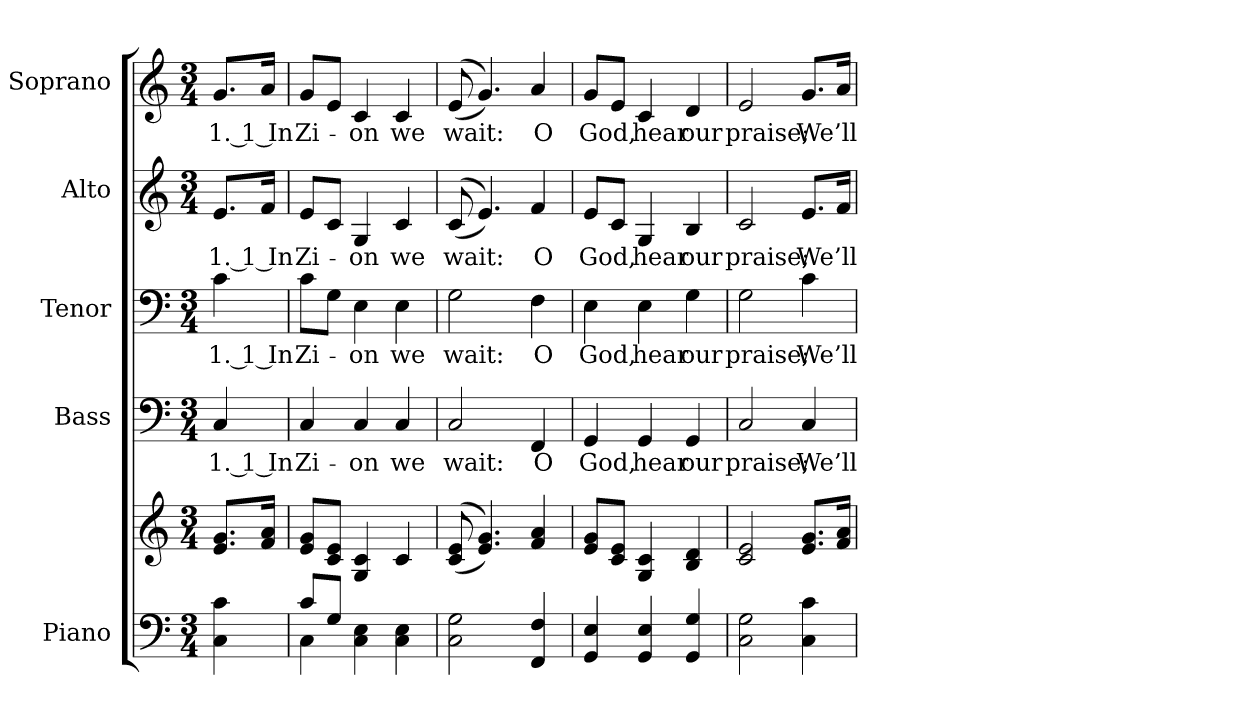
**kern	**kern	**kern	**text	**kern	**text	**kern	**text	**kern	**text
*part5	*part5	*part4	*part4	*part3	*part3	*part2	*part2	*part1	*part1
*staff6	*staff5	*staff4	*staff4	*staff3	*staff3	*staff2	*staff2	*staff1	*staff1
*I"Piano	*	*I"Bass	*	*I"Tenor	*	*I"Alto	*	*I"Soprano	*
*I'Pno.	*	*I'B.	*	*I'T.	*	*I'A.	*	*I'S.	*
!!LO:PB:g=z
*clefF4	*clefG2	*clefF4	*	*clefF4	*	*clefG2	*	*clefG2	*
*k[]	*k[]	*k[]	*	*k[]	*	*k[]	*	*k[]	*
*C:	*C:	*C:	*	*C:	*	*C:	*	*C:	*
*M3/4	*M3/4	*M3/4	*	*M3/4	*	*M3/4	*	*M3/4	*
*MM100	*MM100	*MM100	*	*MM100	*	*MM100	*	*MM100	*
=1	=1	=1	=1	=1	=1	=1	=1	=1	=1
!	!	!	!LO:LY:b:color=#000000	!	!	!	!	!	!
!	!	!	!	!	!LO:LY:b:color=#000000	!	!	!	!
!	!	!	!	!	!	!	!LO:LY:b:color=#000000	!	!
!	!	!	!	!	!	!	!	!	!LO:LY:b:color=#000000
4Ci\ 4ci	8.ei/ 8.giL	4Ci/	1. 1 In	4ci\	1. 1 In	8.ei/L	1. 1 In	8.gi/L	1. 1 In
.	16fi/ 16aiJk	.	.	.	.	16fi/Jk	.	16ai/Jk	.
=2	=2	=2	=2	=2	=2	=2	=2	=2	=2
*^	*	*	*	*	*	*	*	*	*
!	!	!	!	!LO:LY:b:color=#000000	!	!	!	!	!	!
!	!	!	!	!	!	!LO:LY:b:color=#000000	!	!	!	!
!	!	!	!	!	!	!	!	!LO:LY:b:color=#000000	!	!
!	!	!	!	!	!	!	!	!	!	!LO:LY:b:color=#000000
8ci/L	4Ci\	8ei/ 8giL	4Ci/	Zi-	8ci\L	Zi-	8ei/L	Zi-	8gi/L	Zi-
8Gi/J	.	8ci/ 8eiJ	.	.	8Gi\J	.	8ci/J	.	8ei/J	.
!	!	!	!	!LO:LY:b:color=#000000	!	!	!	!	!	!
!	!	!	!	!	!	!LO:LY:b:color=#000000	!	!	!	!
!	!	!	!	!	!	!	!	!LO:LY:b:color=#000000	!	!
!	!	!	!	!	!	!	!	!	!	!LO:LY:b:color=#000000
4Ci\ 4Ei	4ryy	4Gi/ 4ci	4Ci/	-on	4Ei\	-on	4Gi/	-on	4ci/	-on
!	!	!	!	!LO:LY:b:color=#000000	!	!	!	!	!	!
!	!	!	!	!	!	!LO:LY:b:color=#000000	!	!	!	!
!	!	!	!	!	!	!	!	!LO:LY:b:color=#000000	!	!
!	!	!	!	!	!	!	!	!	!	!LO:LY:b:color=#000000
4Ci\ 4Ei	4ryy	4ci/	4Ci/	we	4Ei\	we	4ci/	we	4ci/	we
*v	*v	*	*	*	*	*	*	*	*	*
=3	=3	=3	=3	=3	=3	=3	=3	=3	=3
*^	*	*	*	*	*	*	*	*	*
!	!	!	!	!LO:LY:b:color=#000000	!	!	!	!	!	!
*v	*v	*	*	*	*	*	*	*	*	*
*^	*	*	*	*	*	*	*	*	*
!	!	!	!	!	!	!LO:LY:b:color=#000000	!	!	!	!
*v	*v	*	*	*	*	*	*	*	*	*
*^	*	*	*	*	*	*	*	*	*
!	!	!	!	!	!	!	!	!LO:LY:b:color=#000000	!	!
*v	*v	*	*	*	*	*	*	*	*	*
*^	*	*	*	*	*	*	*	*	*
!	!	!	!	!	!	!	!	!	!	!LO:LY:b:color=#000000
*v	*v	*	*	*	*	*	*	*	*	*
2Ci\ 2Gi	((8ci/ 8ei	2Ci/	wait:	2Gi\	wait:	((8ci/	wait:	((8ei/	wait:
.	4.ei/ 4.gi))	.	.	.	.	4.ei/))	.	4.gi/))	.
!	!	!	!LO:LY:b:color=#000000	!	!	!	!	!	!
!	!	!	!	!	!LO:LY:b:color=#000000	!	!	!	!
!	!	!	!	!	!	!	!LO:LY:b:color=#000000	!	!
!	!	!	!	!	!	!	!	!	!LO:LY:b:color=#000000
4FFi/ 4Fi	4fi/ 4ai	4FFi/	O	4Fi\	O	4fi/	O	4ai/	O
=4	=4	=4	=4	=4	=4	=4	=4	=4	=4
!	!	!	!LO:LY:b:color=#000000	!	!	!	!	!	!
!	!	!	!	!	!LO:LY:b:color=#000000	!	!	!	!
!	!	!	!	!	!	!	!LO:LY:b:color=#000000	!	!
!	!	!	!	!	!	!	!	!	!LO:LY:b:color=#000000
4GGi/ 4Ei	8ei/ 8giL	4GGi/	God,	4Ei\	God,	8ei/L	God,	8gi/L	God,
.	8ci/ 8eiJ	.	.	.	.	8ci/J	.	8ei/J	.
!	!	!	!LO:LY:b:color=#000000	!	!	!	!	!	!
!	!	!	!	!	!LO:LY:b:color=#000000	!	!	!	!
!	!	!	!	!	!	!	!LO:LY:b:color=#000000	!	!
!	!	!	!	!	!	!	!	!	!LO:LY:b:color=#000000
4GGi/ 4Ei	4Gi/ 4ci	4GGi/	hear	4Ei\	hear	4Gi/	hear	4ci/	hear
!	!	!	!LO:LY:b:color=#000000	!	!	!	!	!	!
!	!	!	!	!	!LO:LY:b:color=#000000	!	!	!	!
!	!	!	!	!	!	!	!LO:LY:b:color=#000000	!	!
!	!	!	!	!	!	!	!	!	!LO:LY:b:color=#000000
4GGi/ 4Gi	4Bi/ 4di	4GGi/	our	4Gi\	our	4Bi/	our	4di/	our
=5	=5	=5	=5	=5	=5	=5	=5	=5	=5
!	!	!	!LO:LY:b:color=#000000	!	!	!	!	!	!
!	!	!	!	!	!LO:LY:b:color=#000000	!	!	!	!
!	!	!	!	!	!	!	!LO:LY:b:color=#000000	!	!
!	!	!	!	!	!	!	!	!	!LO:LY:b:color=#000000
2Ci\ 2Gi	2ci/ 2ei	2Ci/	praise;	2Gi\	praise;	2ci/	praise;	2ei/	praise;
!	!	!	!LO:LY:b:color=#000000	!	!	!	!	!	!
!	!	!	!	!	!LO:LY:b:color=#000000	!	!	!	!
!	!	!	!	!	!	!	!LO:LY:b:color=#000000	!	!
!	!	!	!	!	!	!	!	!	!LO:LY:b:color=#000000
4Ci\ 4ci	8.ei/ 8.giL	4Ci/	We’ll	4ci\	We’ll	8.ei/L	We’ll	8.gi/L	We’ll
.	16fi/ 16aiJk	.	.	.	.	16fi/Jk	.	16ai/Jk	.
=	=	=	=	=	=	=	=	=	=
*-	*-	*-	*-	*-	*-	*-	*-	*-	*-
